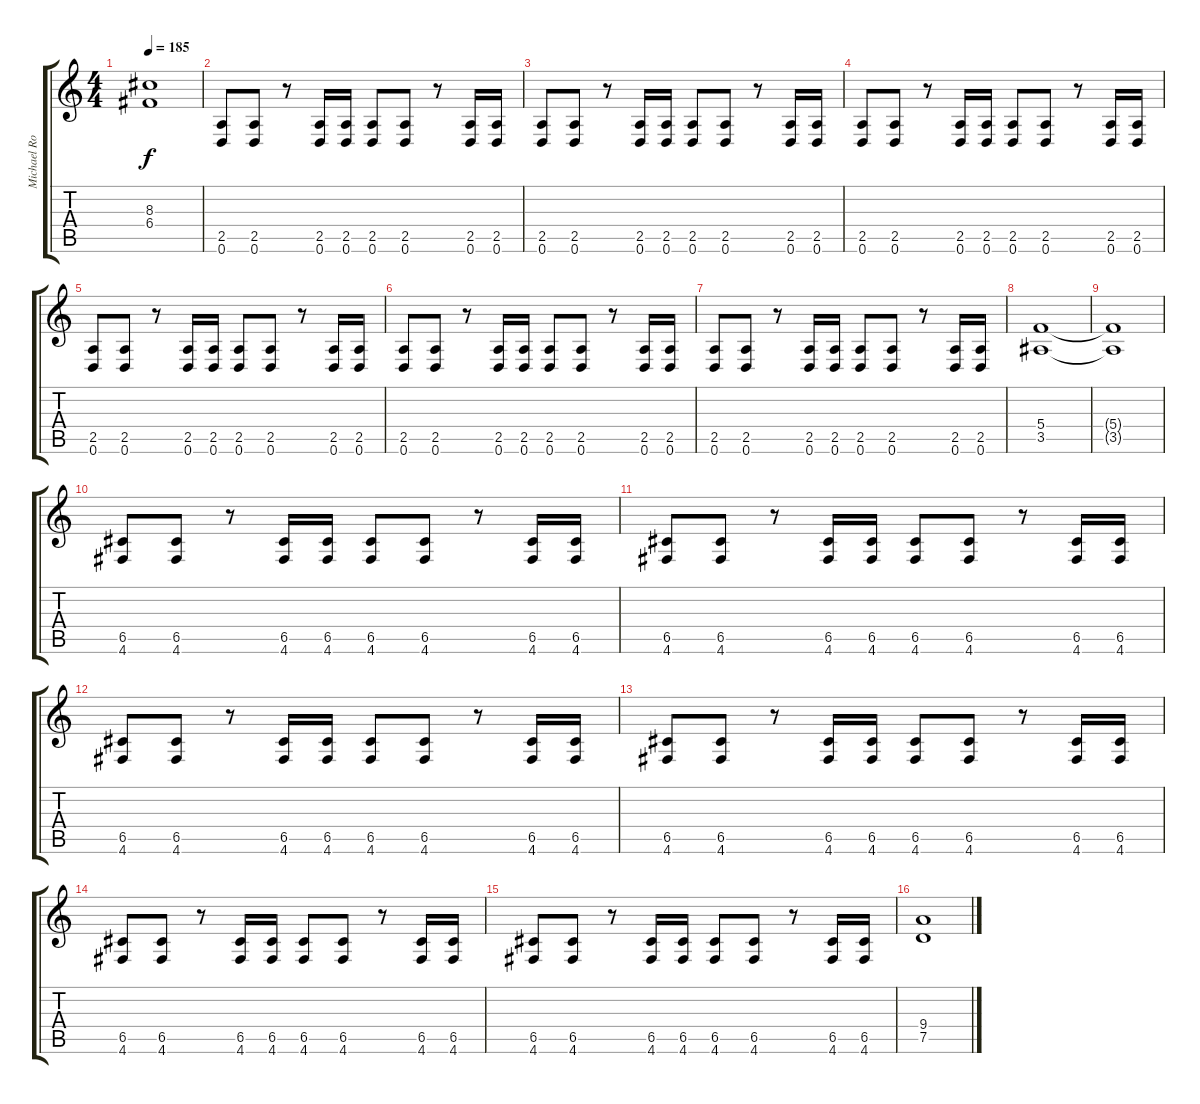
\track ("Michael Romeo" "Michael Ro") {instrument distortionguitar}
\staff {score tabs}
\tuning (D4 A3 F3 C3 G2 D2) {hide}
\ts (4 4)
\tempo 185
\clef g2
\ks c
(8.3{t} 6.4{t}).1{dy f} |
(2.5 0.6).8 (2.5 0.6).8 r.8 (2.5 0.6).16 (2.5 0.6).16 (2.5 0.6).8 (2.5 0.6).8 r.8 (2.5 0.6).16 (2.5 0.6).16 |
(2.5 0.6).8 (2.5 0.6).8 r.8 (2.5 0.6).16 (2.5 0.6).16 (2.5 0.6).8 (2.5 0.6).8 r.8 (2.5 0.6).16 (2.5 0.6).16 |
(2.5 0.6).8 (2.5 0.6).8 r.8 (2.5 0.6).16 (2.5 0.6).16 (2.5 0.6).8 (2.5 0.6).8 r.8 (2.5 0.6).16 (2.5 0.6).16 |
(2.5 0.6).8 (2.5 0.6).8 r.8 (2.5 0.6).16 (2.5 0.6).16 (2.5 0.6).8 (2.5 0.6).8 r.8 (2.5 0.6).16 (2.5 0.6).16 |
(2.5 0.6).8 (2.5 0.6).8 r.8 (2.5 0.6).16 (2.5 0.6).16 (2.5 0.6).8 (2.5 0.6).8 r.8 (2.5 0.6).16 (2.5 0.6).16 |
(2.5 0.6).8 (2.5 0.6).8 r.8 (2.5 0.6).16 (2.5 0.6).16 (2.5 0.6).8 (2.5 0.6).8 r.8 (2.5 0.6).16 (2.5 0.6).16 |
(5.4 3.5).1 |
(5.4{t} 3.5{t}).1 |
(6.5 4.6).8 (6.5 4.6).8 r.8 (6.5 4.6).16 (6.5 4.6).16 (6.5 4.6).8 (6.5 4.6).8 r.8 (6.5 4.6).16 (6.5 4.6).16 |
(6.5 4.6).8 (6.5 4.6).8 r.8 (6.5 4.6).16 (6.5 4.6).16 (6.5 4.6).8 (6.5 4.6).8 r.8 (6.5 4.6).16 (6.5 4.6).16 |
(6.5 4.6).8 (6.5 4.6).8 r.8 (6.5 4.6).16 (6.5 4.6).16 (6.5 4.6).8 (6.5 4.6).8 r.8 (6.5 4.6).16 (6.5 4.6).16 |
(6.5 4.6).8 (6.5 4.6).8 r.8 (6.5 4.6).16 (6.5 4.6).16 (6.5 4.6).8 (6.5 4.6).8 r.8 (6.5 4.6).16 (6.5 4.6).16 |
(6.5 4.6).8 (6.5 4.6).8 r.8 (6.5 4.6).16 (6.5 4.6).16 (6.5 4.6).8 (6.5 4.6).8 r.8 (6.5 4.6).16 (6.5 4.6).16 |
(6.5 4.6).8 (6.5 4.6).8 r.8 (6.5 4.6).16 (6.5 4.6).16 (6.5 4.6).8 (6.5 4.6).8 r.8 (6.5 4.6).16 (6.5 4.6).16 |
(9.4 7.5).1
